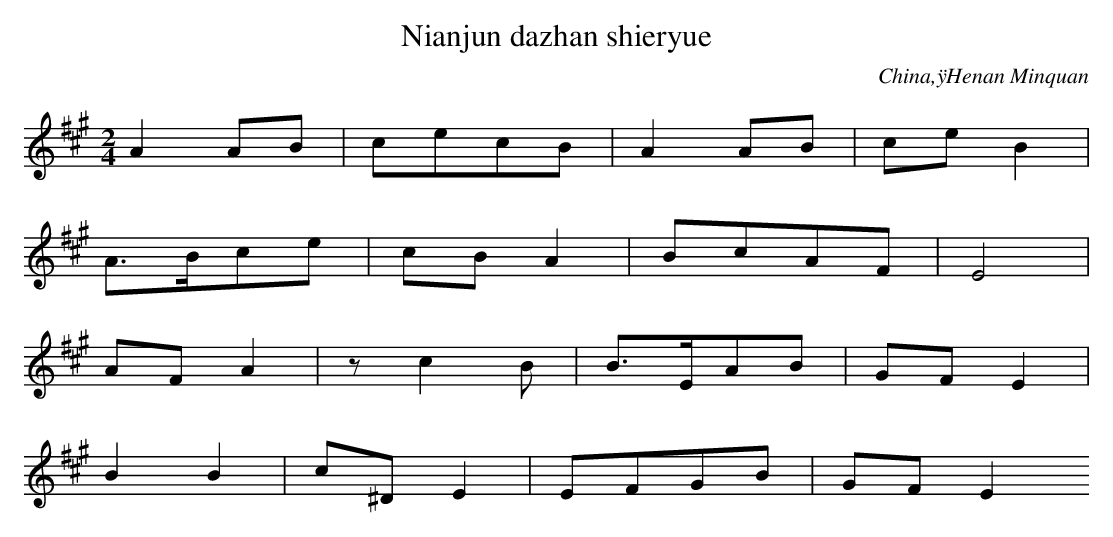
X:1
T: Nianjun dazhan shieryue
O: China,ÿHenan Minquan
M: 2/4
L: 1/16
K: A
A4A2B2 | c2e2c2B2 | A4A2B2 | c2e2B4 |
A3Bc2e2 | c2B2A4 | B2c2A2F2 | E8 |
A2F2A4 | z2c4B2 | B3EA2B2 | G2F2E4 |
B4B4 | c2^D2E4 | E2F2G2B2 | G2F2E4
